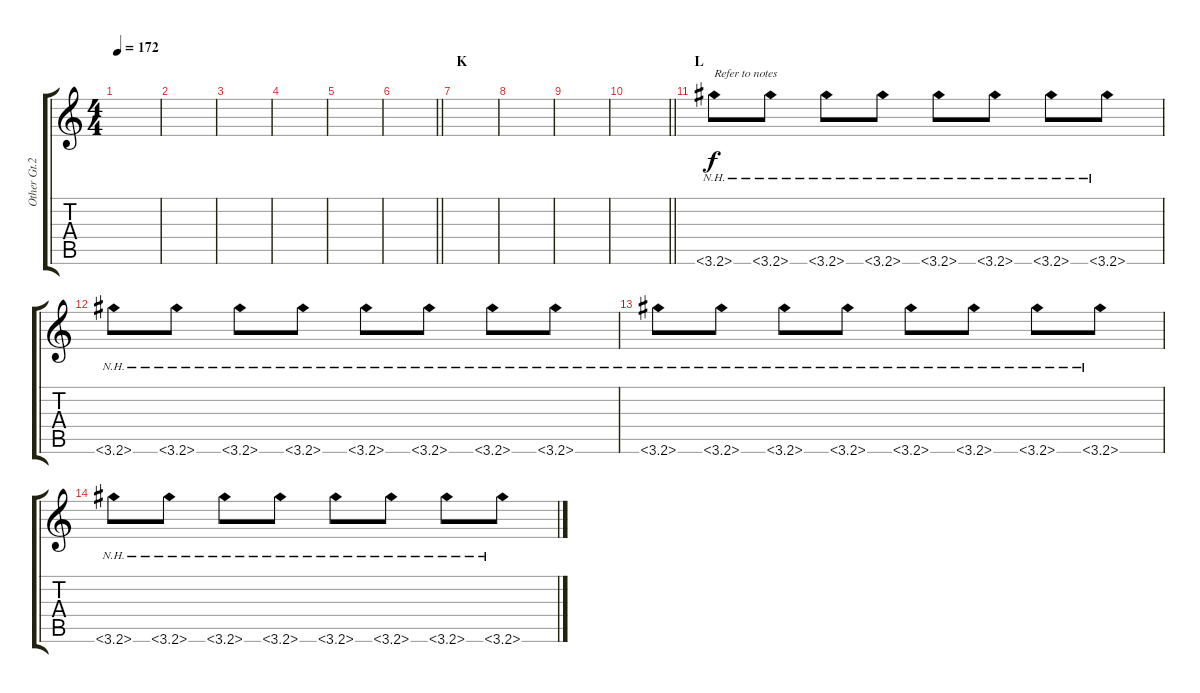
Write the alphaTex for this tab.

\track ("Other Gt.2" "Other Gt.2") {instrument distortionguitar}
\staff {score tabs}
\tuning (Eb4 Bb3 Gb3 Db3 Ab2 Db2) {hide}
\ts (4 4)
\tempo 172
\clef g2
\ks c
|
|
|
|
|
\barLineRight lightlight
|
\section ("" "K")
|
|
|
\barLineRight lightlight
|
\section ("" "L")
3.6{nh}.8{txt "Refer to notes"} 3.6{nh}.8 3.6{nh}.8 3.6{nh}.8 3.6{nh}.8 3.6{nh}.8 3.6{nh}.8 3.6{nh}.8 |
3.6{nh}.8 3.6{nh}.8 3.6{nh}.8 3.6{nh}.8 3.6{nh}.8 3.6{nh}.8 3.6{nh}.8 3.6{nh}.8 |
3.6{nh}.8 3.6{nh}.8 3.6{nh}.8 3.6{nh}.8 3.6{nh}.8 3.6{nh}.8 3.6{nh}.8 3.6{nh}.8 |
3.6{nh}.8 3.6{nh}.8 3.6{nh}.8 3.6{nh}.8 3.6{nh}.8 3.6{nh}.8 3.6{nh}.8 3.6{nh}.8
